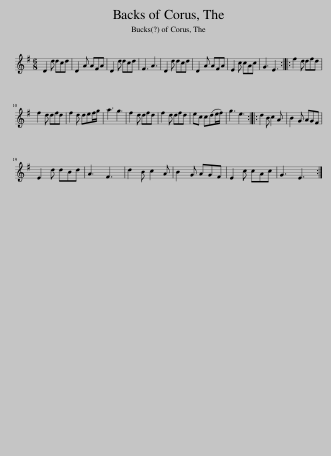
X:1
L:1/8
M:6/8
I:linebreak $
K:G
V:1 treble
V:1
 D2 d dcd | D2 A AFA | D2 d dcd | F3 A3 | D2 d dcd | %5
 D2 A AFA | E2 c cAc | G3 E3 :: f2 d dfd |$ f2 d dfd | %10
 f2 d def/g/ | a3 g3 | f2 d dfd | f2 d dfd | ec c(de/f/) | %15
 g3 e3 :: d2 B c2 A | B2 G AGF |$ E2 d dBd | A3 F3 | %20
 d2 B c2 A | B2 G AGF | E2 c cAc | G3 E3 :| %24
